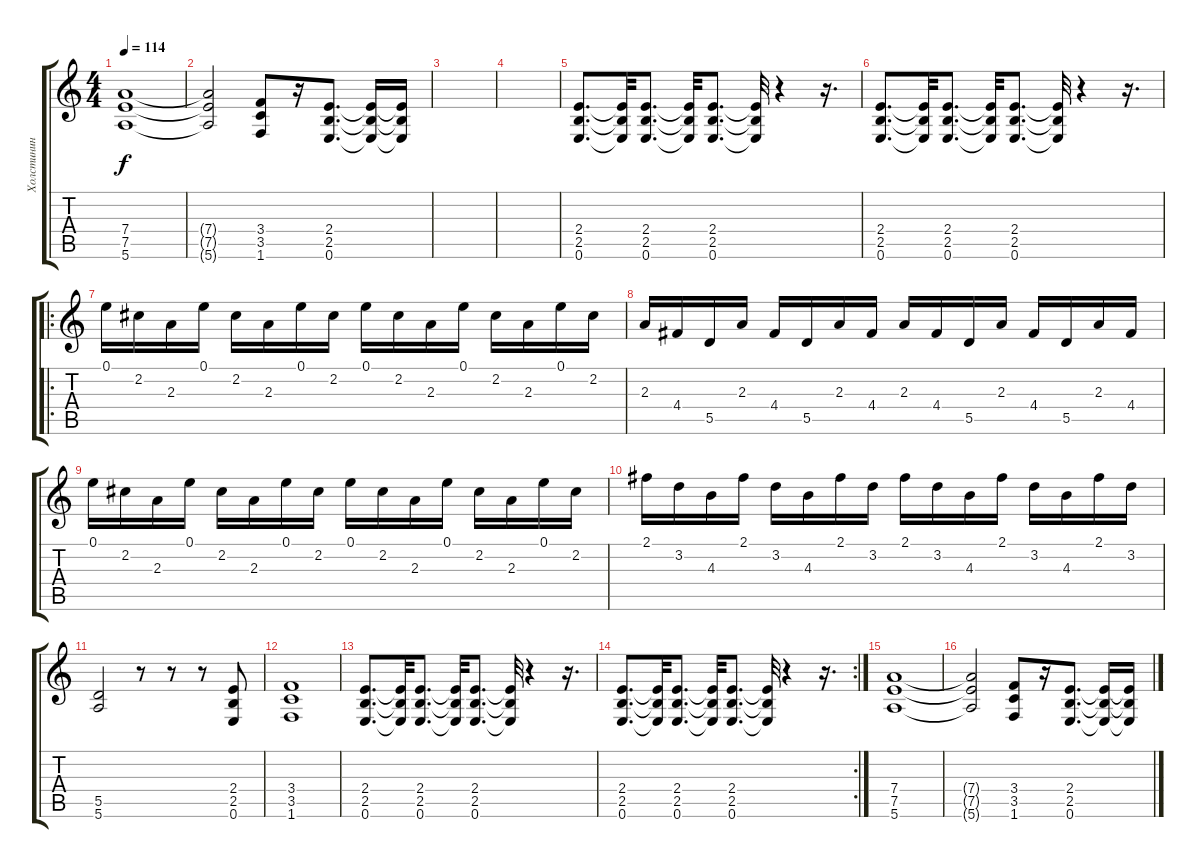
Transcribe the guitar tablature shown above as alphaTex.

\track ("Холстинин" "Холстинин") {instrument distortionguitar}
\staff {score tabs}
\tuning (E4 B3 G3 D3 A2 E2) {hide}
\ts (4 4)
\tempo 114
\clef g2
\ks c
(7.4 7.5 5.6).1{dy f} |
(7.4{t} 7.5{t} 5.6{t}).2 (3.4 3.5 1.6).8 r.16 (2.4 2.5 0.6).8{d} (2.4{t} 2.5{t} 0.6{t}).16 (2.4{t} 2.5{t} 0.6{t}).16 |
|
|
(2.4 2.5 0.6).8{d} (2.4{t} 2.5{t} 0.6{t}).32 (2.4 2.5 0.6).8{d} (2.4{t} 2.5{t} 0.6{t}).32 (2.4 2.5 0.6).8{d} (2.4{t} 2.5{t} 0.6{t}).32 r.4 r.16{d} |
(2.4 2.5 0.6).8{d} (2.4{t} 2.5{t} 0.6{t}).32 (2.4 2.5 0.6).8{d} (2.4{t} 2.5{t} 0.6{t}).32 (2.4 2.5 0.6).8{d} (2.4{t} 2.5{t} 0.6{t}).32 r.4 r.16{d} |
\ro
0.1.16 2.2.16 2.3.16 0.1.16 2.2.16 2.3.16 0.1.16 2.2.16 0.1.16 2.2.16 2.3.16 0.1.16 2.2.16 2.3.16 0.1.16 2.2.16 |
2.3.16 4.4.16 5.5.16 2.3.16 4.4.16 5.5.16 2.3.16 4.4.16 2.3.16 4.4.16 5.5.16 2.3.16 4.4.16 5.5.16 2.3.16 4.4.16 |
0.1.16 2.2.16 2.3.16 0.1.16 2.2.16 2.3.16 0.1.16 2.2.16 0.1.16 2.2.16 2.3.16 0.1.16 2.2.16 2.3.16 0.1.16 2.2.16 |
2.1.16 3.2.16 4.3.16 2.1.16 3.2.16 4.3.16 2.1.16 3.2.16 2.1.16 3.2.16 4.3.16 2.1.16 3.2.16 4.3.16 2.1.16 3.2.16 |
(5.5 5.6).2 r.8 r.8 r.8 (2.4 2.5 0.6).8 |
(3.4 3.5 1.6).1 |
(2.4 2.5 0.6).8{d} (2.4{t} 2.5{t} 0.6{t}).32 (2.4 2.5 0.6).8{d} (2.4{t} 2.5{t} 0.6{t}).32 (2.4 2.5 0.6).8{d} (2.4{t} 2.5{t} 0.6{t}).32 r.4 r.16{d} |
\rc 2
(2.4 2.5 0.6).8{d} (2.4{t} 2.5{t} 0.6{t}).32 (2.4 2.5 0.6).8{d} (2.4{t} 2.5{t} 0.6{t}).32 (2.4 2.5 0.6).8{d} (2.4{t} 2.5{t} 0.6{t}).32 r.4 r.16{d} |
(7.4 7.5 5.6).1 |
(7.4{t} 7.5{t} 5.6{t}).2 (3.4 3.5 1.6).8 r.16 (2.4 2.5 0.6).8{d} (2.4{t} 2.5{t} 0.6{t}).16 (2.4{t} 2.5{t} 0.6{t}).16
